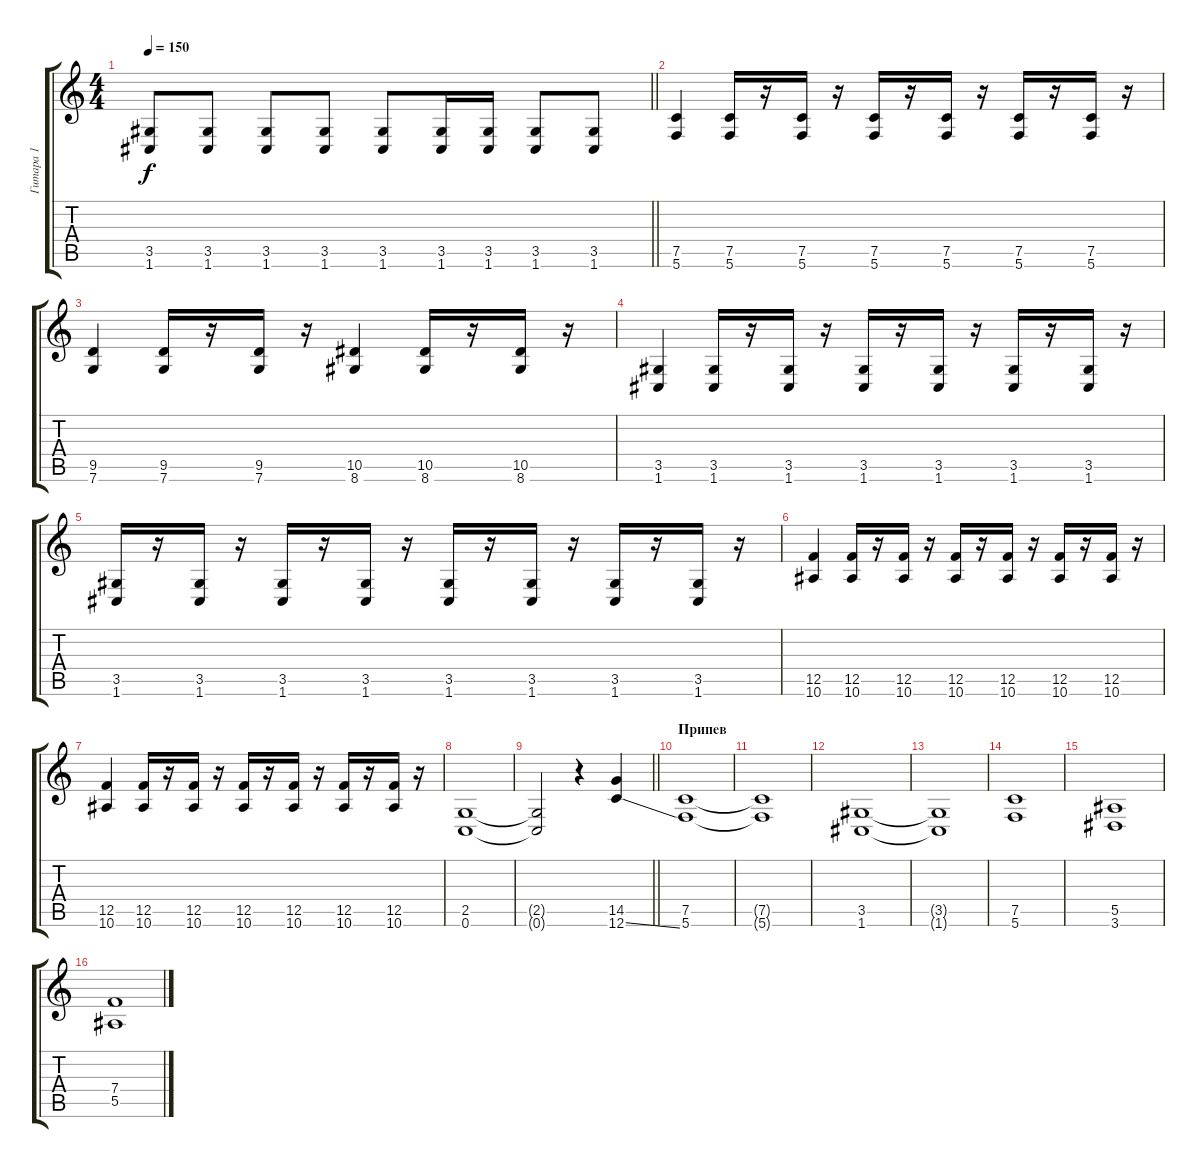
\track ("Гитара 1" "Гитара 1") {instrument overdrivenguitar}
\staff {score tabs}
\tuning (C4 G3 Eb3 Bb2 F2 C2) {hide}
\ts (4 4)
\tempo 150
\clef g2
\barLineRight lightlight
\ks c
(3.5 1.6).8{dy f} (3.5 1.6).8 (3.5 1.6).8 (3.5 1.6).8 (3.5 1.6).8 (3.5 1.6).16 (3.5 1.6).16 (3.5 1.6).8 (3.5 1.6).8 |
\section ("" "")
(7.5 5.6).4 (7.5 5.6).16 r.16 (7.5 5.6).16 r.16 (7.5 5.6).16 r.16 (7.5 5.6).16 r.16 (7.5 5.6).16 r.16 (7.5 5.6).16 r.16 |
(9.5 7.6).4 (9.5 7.6).16 r.16 (9.5 7.6).16 r.16 (10.5 8.6).4 (10.5 8.6).16 r.16 (10.5 8.6).16 r.16 |
(3.5 1.6).4 (3.5 1.6).16 r.16 (3.5 1.6).16 r.16 (3.5 1.6).16 r.16 (3.5 1.6).16 r.16 (3.5 1.6).16 r.16 (3.5 1.6).16 r.16 |
(3.5 1.6).16 r.16 (3.5 1.6).16 r.16 (3.5 1.6).16 r.16 (3.5 1.6).16 r.16 (3.5 1.6).16 r.16 (3.5 1.6).16 r.16 (3.5 1.6).16 r.16 (3.5 1.6).16 r.16 |
(12.5 10.6).4 (12.5 10.6).16 r.16 (12.5 10.6).16 r.16 (12.5 10.6).16 r.16 (12.5 10.6).16 r.16 (12.5 10.6).16 r.16 (12.5 10.6).16 r.16 |
(12.5 10.6).4 (12.5 10.6).16 r.16 (12.5 10.6).16 r.16 (12.5 10.6).16 r.16 (12.5 10.6).16 r.16 (12.5 10.6).16 r.16 (12.5 10.6).16 r.16 |
(2.5 0.6).1 |
\barLineRight lightlight
(2.5{t} 0.6{t}).2 r.4 (14.5 12.6{ss}).4 |
\section ("" "Припев")
(7.5 5.6).1 |
(7.5{t} 5.6{t}).1 |
(3.5 1.6).1 |
(3.5{t} 1.6{t}).1 |
(7.5 5.6).1 |
(5.5 3.6).1 |
(7.4 5.5).1
